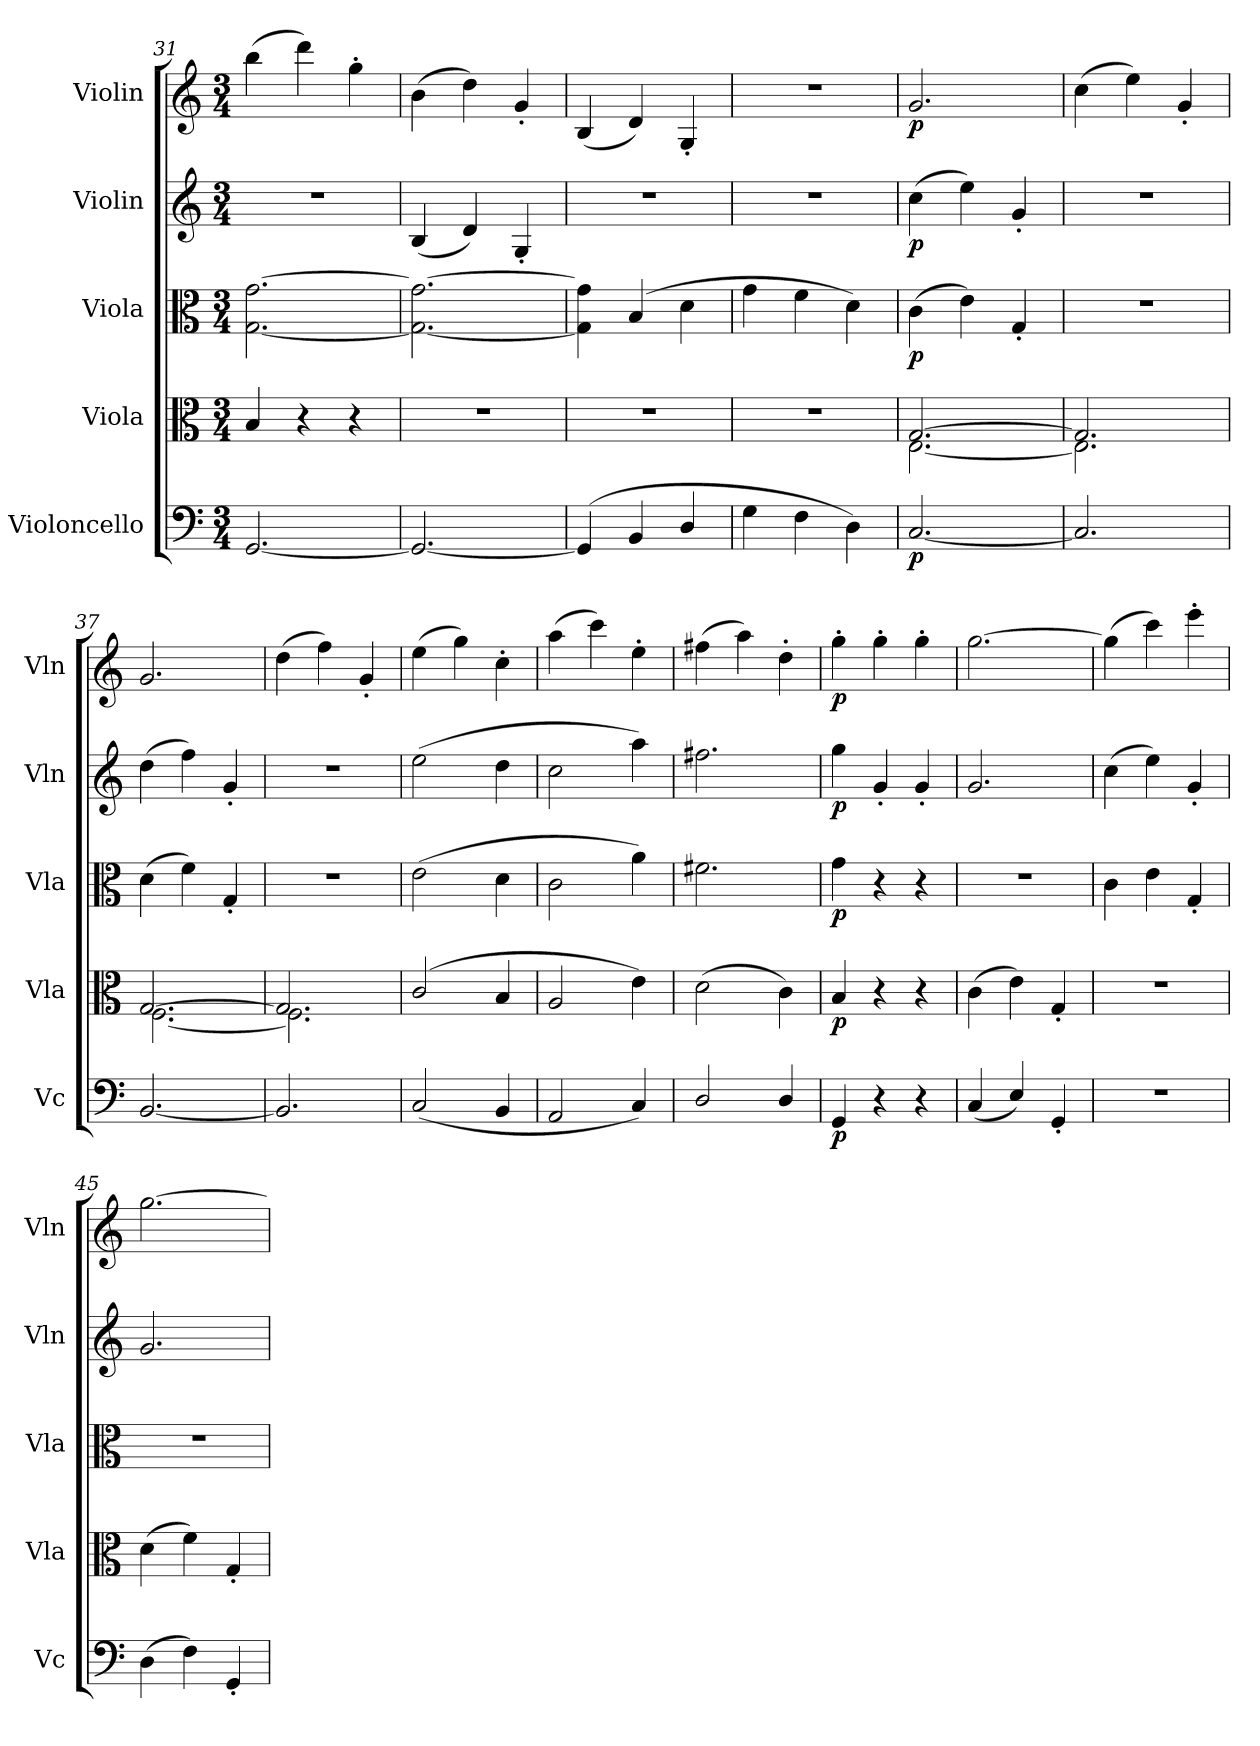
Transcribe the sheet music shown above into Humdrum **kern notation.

**kern	**dynam	**kern	**dynam	**kern	**dynam	**kern	**dynam	**kern	**dynam
*part5	*part5	*part4	*part4	*part3	*part3	*part2	*part2	*part1	*part1
*staff5	*staff5	*staff4	*staff4	*staff3	*staff3	*staff2	*staff2	*staff1	*staff1
*I"Violoncello	*	*I"Viola	*	*I"Viola	*	*I"Violin	*	*I"Violin	*
*I'Vc	*	*I'Vla	*	*I'Vla	*	*I'Vln	*	*I'Vln	*
*clefF4	*	*clefC3	*	*clefC3	*	*clefG2	*	*clefG2	*
*k[]	*	*k[]	*	*k[]	*	*k[]	*	*k[]	*
*M3/4	*	*M3/4	*	*M3/4	*	*M3/4	*	*M3/4	*
=31	=31	=31	=31	=31	=31	=31	=31	=31	=31
[2.GG/	.	4B/	.	[2.G\ [2.g\	.	2.r	.	(4bb\	.
.	.	4r	.	.	.	.	.	4ddd\)	.
.	.	4r	.	.	.	.	.	4gg'\	.
=32	=32	=32	=32	=32	=32	=32	=32	=32	=32
2.GG/_	.	2.r	.	2.G_\ 2.g_\	.	(4B/	.	(4b\	.
.	.	.	.	.	.	4d/)	.	4dd\)	.
.	.	.	.	.	.	4G'/	.	4g'/	.
=33	=33	=33	=33	=33	=33	=33	=33	=33	=33
(4GG/]	.	2.r	.	4G]\ 4g]\	.	2.r	.	(4B/	.
4BB/	.	.	.	(4B/	.	.	.	4d/)	.
4D/	.	.	.	4d\	.	.	.	4G'/	.
=34	=34	=34	=34	=34	=34	=34	=34	=34	=34
4G\	.	2.r	.	4g\	.	2.r	.	2.r	.
4F\	.	.	.	4f\	.	.	.	.	.
4D\)	.	.	.	4d\)	.	.	.	.	.
=35	=35	=35	=35	=35	=35	=35	=35	=35	=35
*	*	*^	*	*	*	*	*	*	*
[2.C/	p	[2.G/	[2.E\	.	(4c\	p	(4cc\	p	2.g/	p
.	.	.	.	.	4e\)	.	4ee\)	.	.	.
.	.	.	.	.	4G'/	.	4g'/	.	.	.
=36	=36	=36	=36	=36	=36	=36	=36	=36	=36	=36
2.C/]	.	2.G/]	2.E\]	.	2.r	.	2.r	.	(4cc\	.
.	.	.	.	.	.	.	.	.	4ee\)	.
.	.	.	.	.	.	.	.	.	4g'/	.
=37	=37	=37	=37	=37	=37	=37	=37	=37	=37	=37
[2.BB/	.	[2.G/	[2.F\	.	(4d\	.	(4dd\	.	2.g/	.
.	.	.	.	.	4f\)	.	4ff\)	.	.	.
.	.	.	.	.	4G'/	.	4g'/	.	.	.
=38	=38	=38	=38	=38	=38	=38	=38	=38	=38	=38
2.BB/]	.	2.G/]	2.F\]	.	2.r	.	2.r	.	(4dd\	.
.	.	.	.	.	.	.	.	.	4ff\)	.
.	.	.	.	.	.	.	.	.	4g'/	.
*	*	*v	*v	*	*	*	*	*	*	*
=39	=39	=39	=39	=39	=39	=39	=39	=39	=39
(2C/	.	(2c/	.	(2e\	.	(2ee\	.	(4ee\	.
.	.	.	.	.	.	.	.	4gg\)	.
4BB/	.	4B/	.	4d\	.	4dd\	.	4cc'\	.
=40	=40	=40	=40	=40	=40	=40	=40	=40	=40
2AA/	.	2A/	.	2c\	.	2cc\	.	(4aa\	.
.	.	.	.	.	.	.	.	4ccc\)	.
4C/)	.	4e\)	.	4a\)	.	4aa\)	.	4ee'\	.
=41	=41	=41	=41	=41	=41	=41	=41	=41	=41
2D/	.	(2d\	.	2.f#X\	.	2.ff#X\	.	(4ff#X\	.
.	.	.	.	.	.	.	.	4aa\)	.
4D/	.	4c\)	.	.	.	.	.	4dd'\	.
=42	=42	=42	=42	=42	=42	=42	=42	=42	=42
4GG/	p	4B/	p	4g\	p	4gg\	p	4gg'\	p
4r	.	4r	.	4r	.	4g'/	.	4gg'\	.
4r	.	4r	.	4r	.	4g'/	.	4gg'\	.
=43	=43	=43	=43	=43	=43	=43	=43	=43	=43
(4C/	.	(4c\	.	2.r	.	2.g/	.	[2.gg\	.
4E/)	.	4e\)	.	.	.	.	.	.	.
4GG'/	.	4G'/	.	.	.	.	.	.	.
=44	=44	=44	=44	=44	=44	=44	=44	=44	=44
2.r	.	2.r	.	4c\	.	(4cc\	.	(4gg\]	.
.	.	.	.	4e\	.	4ee\)	.	4ccc\)	.
.	.	.	.	4G'/	.	4g'/	.	4eee'\	.
=45	=45	=45	=45	=45	=45	=45	=45	=45	=45
(4D\	.	(4d\	.	2.r	.	2.g/	.	[2.gg\	.
4F\)	.	4f\)	.	.	.	.	.	.	.
4GG'/	.	4G'/	.	.	.	.	.	.	.
=	=	=	=	=	=	=	=	=	=
*-	*-	*-	*-	*-	*-	*-	*-	*-	*-
